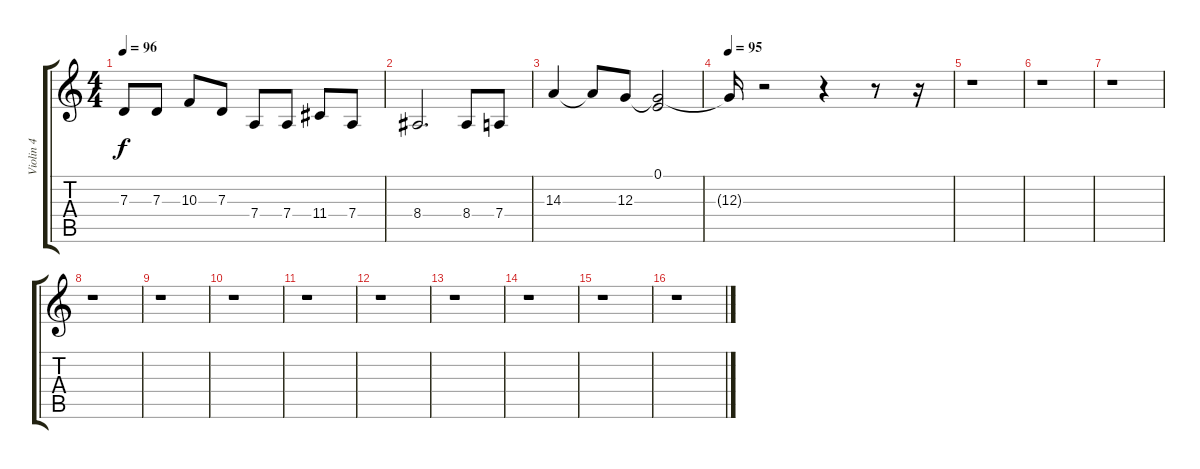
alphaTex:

\track ("Violin 4" "Violin 4") {instrument violin}
\staff {score tabs}
\tuning (E4 B3 G3 D3 A2 E2) {hide}
\ts (4 4)
\tempo 96
\clef g2
\ks c
7.3.8{dy f} 7.3.8 10.3.8 7.3.8 7.4.8 7.4.8 11.4.8 7.4.8 |
8.4.2{d} 8.4.8 7.4.8 |
14.3.4 14.3{t}.8 12.3.8 (0.1 12.3{t}).2 |
\tempo 95
12.3{t}.16 r.2 r.4 r.8 r.16 |
r.1 |
r.1 |
r.1 |
r.1 |
r.1 |
r.1 |
r.1 |
r.1 |
r.1 |
r.1 |
r.1 |
r.1
